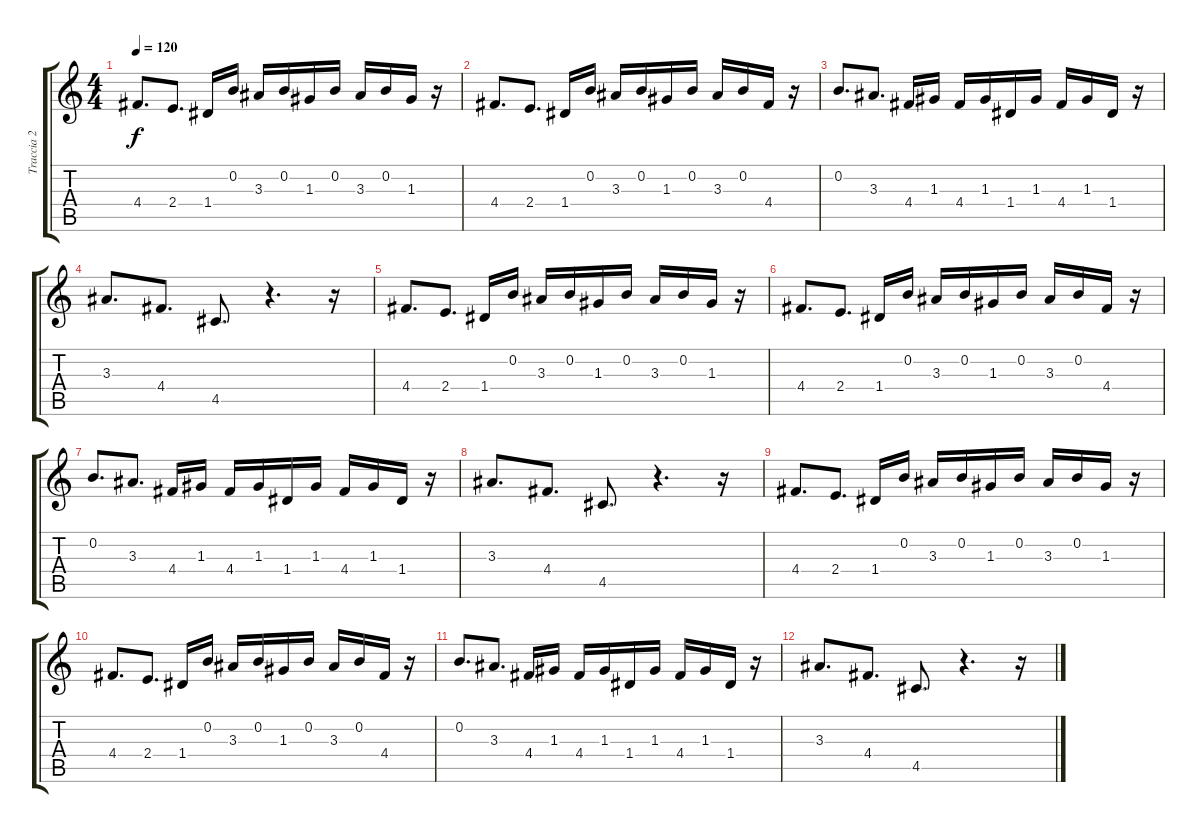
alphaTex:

\track ("Traccia 2" "Traccia 2") {instrument acousticguitarsteel}
\staff {score tabs}
\tuning (E4 B3 G3 D3 A2 E2) {hide}
\ts (4 4)
\tempo 120
\clef g2
\ks c
4.4.8{d dy f} 2.4.8{d} 1.4.16 0.2.16 3.3.16 0.2.16 1.3.16 0.2.16 3.3.16 0.2.16 1.3.16 r.16 |
4.4.8{d} 2.4.8{d} 1.4.16 0.2.16 3.3.16 0.2.16 1.3.16 0.2.16 3.3.16 0.2.16 4.4.16 r.16 |
0.2.8{d} 3.3.8{d} 4.4.16 1.3.16 4.4.16 1.3.16 1.4.16 1.3.16 4.4.16 1.3.16 1.4.16 r.16 |
3.3.8{d} 4.4.8{d} 4.5.8{d} r.4{d} r.16 |
4.4.8{d} 2.4.8{d} 1.4.16 0.2.16 3.3.16 0.2.16 1.3.16 0.2.16 3.3.16 0.2.16 1.3.16 r.16 |
4.4.8{d} 2.4.8{d} 1.4.16 0.2.16 3.3.16 0.2.16 1.3.16 0.2.16 3.3.16 0.2.16 4.4.16 r.16 |
0.2.8{d} 3.3.8{d} 4.4.16 1.3.16 4.4.16 1.3.16 1.4.16 1.3.16 4.4.16 1.3.16 1.4.16 r.16 |
3.3.8{d} 4.4.8{d} 4.5.8{d} r.4{d} r.16 |
4.4.8{d} 2.4.8{d} 1.4.16 0.2.16 3.3.16 0.2.16 1.3.16 0.2.16 3.3.16 0.2.16 1.3.16 r.16 |
4.4.8{d} 2.4.8{d} 1.4.16 0.2.16 3.3.16 0.2.16 1.3.16 0.2.16 3.3.16 0.2.16 4.4.16 r.16 |
0.2.8{d} 3.3.8{d} 4.4.16 1.3.16 4.4.16 1.3.16 1.4.16 1.3.16 4.4.16 1.3.16 1.4.16 r.16 |
3.3.8{d} 4.4.8{d} 4.5.8{d} r.4{d} r.16
